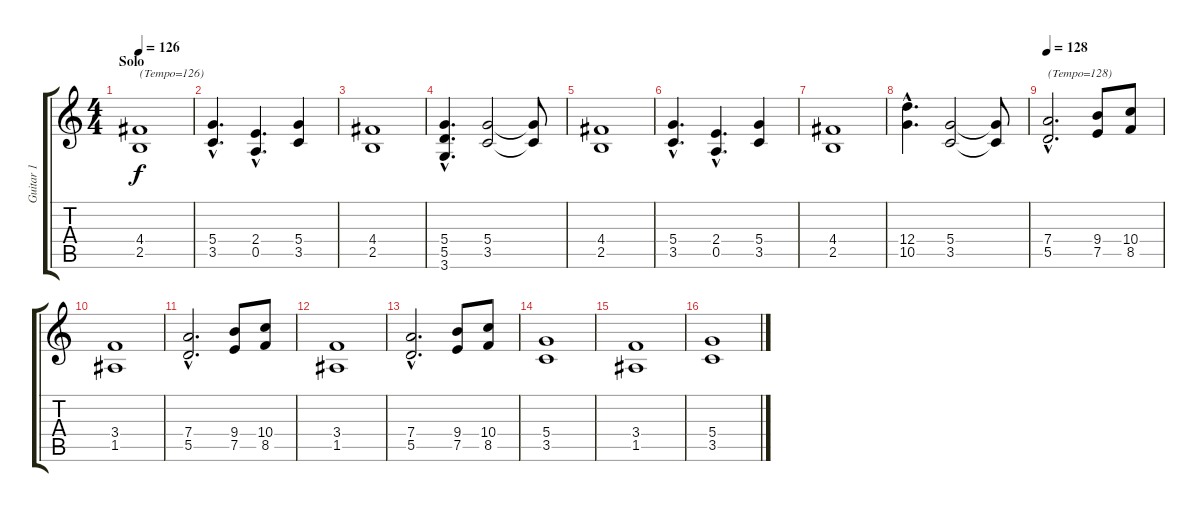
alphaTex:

\track ("Guitar 1" "Guitar 1") {instrument distortionguitar}
\staff {score tabs}
\tuning (E4 B3 G3 D3 A2 E2) {hide}
\ts (4 4)
\section ("" "Solo")
\tempo 126
\clef g2
\ks c
(4.4 2.5).1{txt "(Tempo=126)" dy f volume 13} |
(5.4{hac} 3.5{hac}).4{d} (2.4{hac} 0.5{hac}).4{d} (5.4 3.5).4 |
(4.4 2.5).1 |
(5.4{hac} 5.5{hac} 3.6{hac}).4{d} (5.4 3.5).2 (5.4{t} 3.5{t}).8 |
(4.4 2.5).1 |
(5.4{hac} 3.5{hac}).4{d} (2.4{hac} 0.5{hac}).4{d} (5.4 3.5).4 |
(4.4 2.5).1 |
(12.4{hac} 10.5{hac}).4{d} (5.4 3.5).2 (5.4{t} 3.5{t}).8 |
\tempo 128
(7.4{hac} 5.5{hac}).2{d txt "(Tempo=128)"} (9.4 7.5).8 (10.4 8.5).8 |
(3.4 1.5).1 |
(7.4{hac} 5.5{hac}).2{d} (9.4 7.5).8 (10.4 8.5).8 |
(3.4 1.5).1 |
(7.4{hac} 5.5{hac}).2{d} (9.4 7.5).8 (10.4 8.5).8 |
(5.4 3.5).1 |
(3.4 1.5).1 |
(5.4 3.5).1
